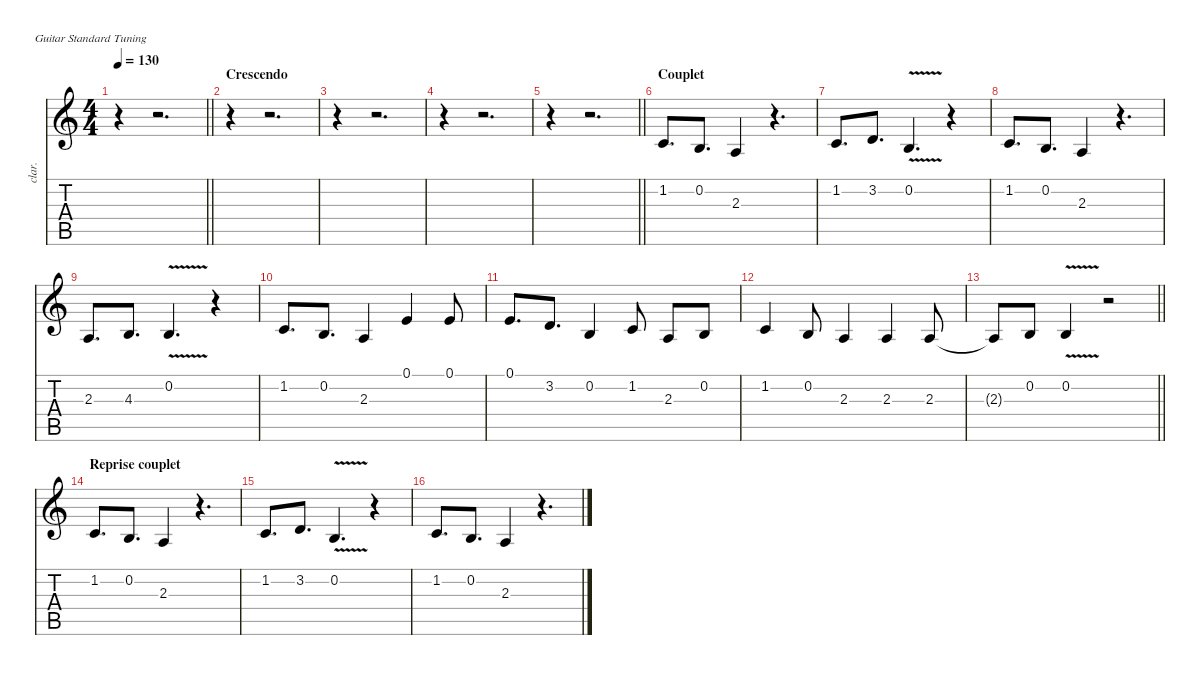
\defaultSystemsLayout 4
\hideDynamics
\bracketExtendMode nobrackets
\track ("Chant" "clar.") {mute instrument clarinet}
\staff {score tabs}
\tuning (E4 B3 G3 D3 A2 E2)
\ts (4 4)
\tempo 130
\clef g2
\barLineRight lightlight
\ks c
r.4{dy f} r.2{d} |
\section ("" "Crescendo")
r.4 r.2{d} |
r.4 r.2{d} |
r.4 r.2{d} |
\barLineRight lightlight
r.4 r.2{d} |
\section ("" "Couplet")
1.2.8{d} 0.2.8{d} 2.3.4 r.4{d} |
1.2.8{d} 3.2.8{d} 0.2{v}.4{d} r.4 |
1.2.8{d} 0.2.8{d} 2.3.4 r.4{d} |
2.3.8{d} 4.3.8{d} 0.2{v}.4{d} r.4 |
1.2.8{d} 0.2.8{d} 2.3.4 0.1.4 0.1.8 |
0.1.8{d} 3.2.8{d} 0.2.4 1.2.8 2.3.8 0.2.8 |
1.2.4 0.2.8 2.3.4 2.3.4 2.3.8 |
\barLineRight lightlight
2.3{t}.8 0.2.8 0.2{v}.4 r.2 |
\section ("" "Reprise couplet")
1.2.8{d} 0.2.8{d} 2.3.4 r.4{d} |
1.2.8{d} 3.2.8{d} 0.2{v}.4{d} r.4 |
1.2.8{d} 0.2.8{d} 2.3.4 r.4{d}
